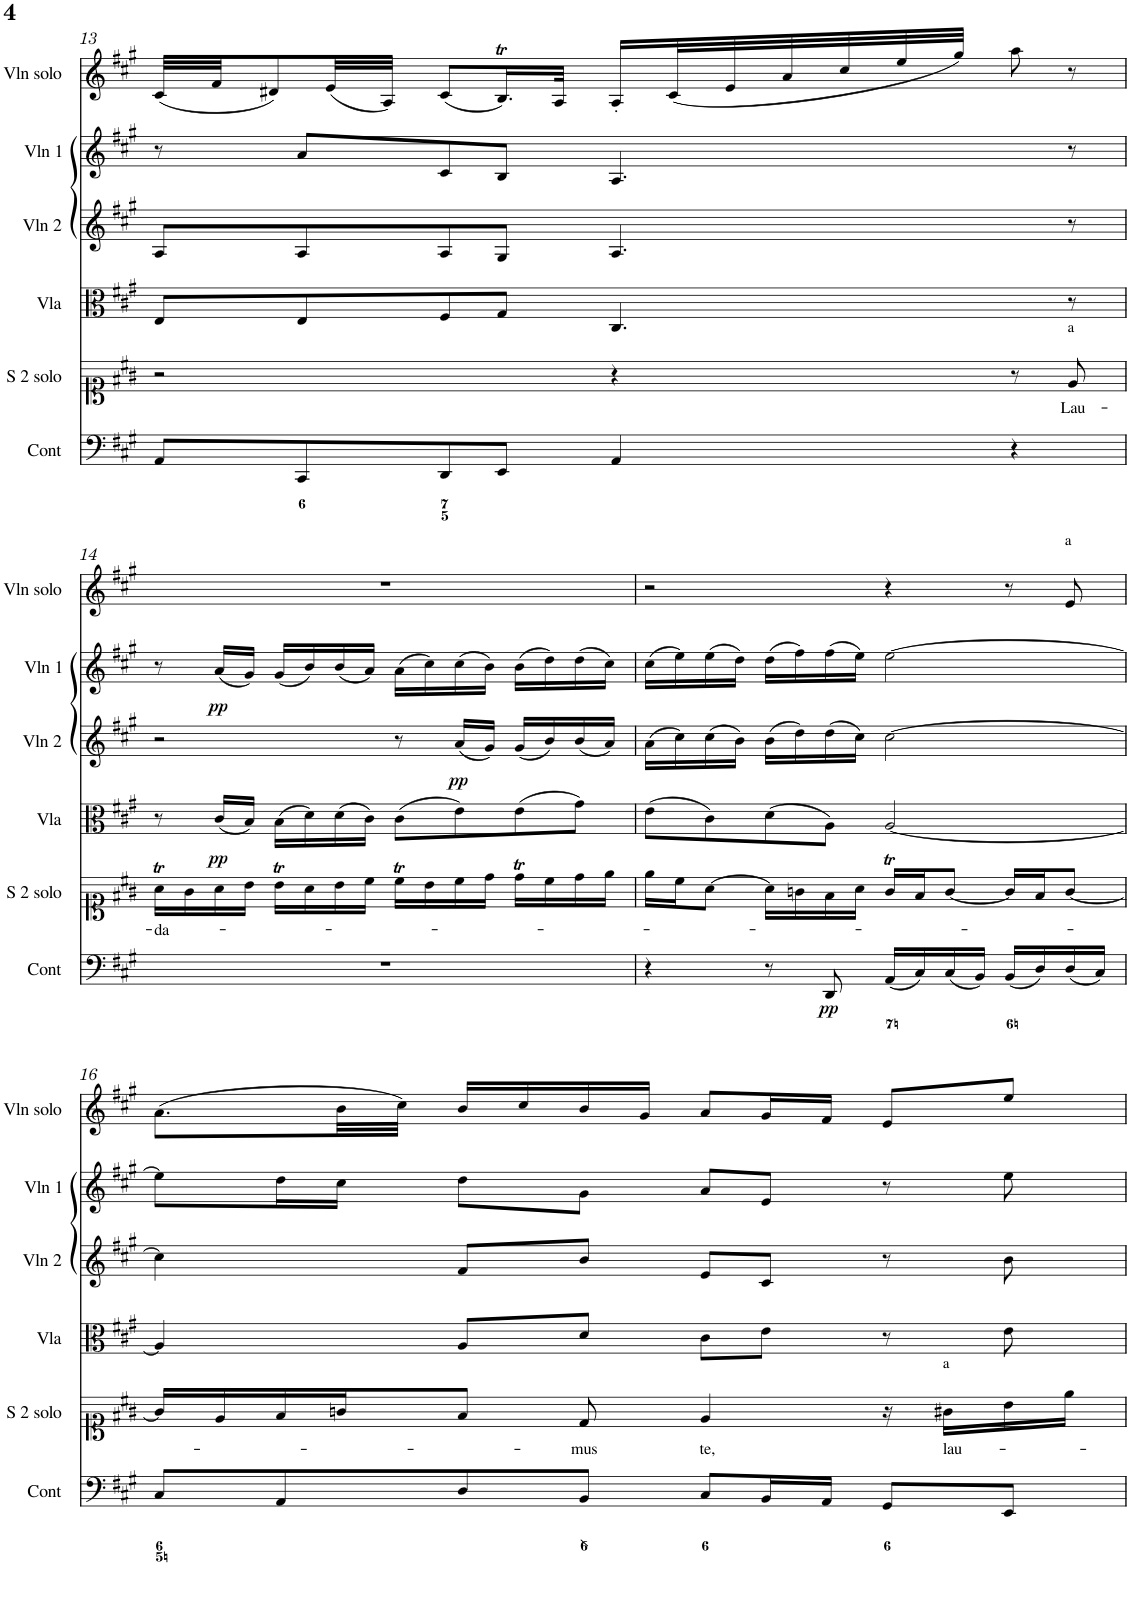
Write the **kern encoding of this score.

**kern	**dynam	**kern	**text	**kern	**dynam	**kern	**dynam	**kern	**dynam	**kern
*part6	*part6	*part5	*part5	*part4	*part4	*part3	*part3	*part2	*part2	*part1
*staff6	*staff6	*staff5	*staff5	*staff4	*staff4	*staff3	*staff3	*staff2	*staff2	*staff1
*I"Continuo	*	*I"Soprano 2 solo (sic)	*	*I"Viola	*	*I"Violin 2	*	*I"Violin 1	*	*I"Violin solo
*I'Cont	*	*I'S 2 solo	*	*I'Vla	*	*I'Vln 2	*	*I'Vln 1	*	*I'Vln solo
!!LO:PB:g=z
*clefF4	*	*clefC1	*	*clefC3	*	*clefG2	*	*clefG2	*	*clefG2
*k[f#c#g#]	*	*k[f#c#g#]	*	*k[f#c#g#]	*	*k[f#c#g#]	*	*k[f#c#g#]	*	*k[f#c#g#]
*M4/4	*	*M4/4	*	*M4/4	*	*M4/4	*	*M4/4	*	*M4/4
*met(c)	*	*met(c)	*	*met(c)	*	*met(c)	*	*met(c)	*	*met(c)
=13	=13	=13	=13	=13	=13	=13	=13	=13	=13	=13
8AA/L	.	2r	.	8E/L	.	8A/L	.	8r	.	(32c#/LLL
.	.	.	.	.	.	.	.	.	.	32f#/JJ
.	.	.	.	.	.	.	.	.	.	8d#X/)
8CC#/	.	.	.	8E/	.	8A/	.	8a/L	.	.
.	.	.	.	.	.	.	.	.	.	(32e/LL
.	.	.	.	.	.	.	.	.	.	32A/JJJ)
8DD/	.	.	.	8F#/	.	8A/	.	8c#/	.	(8c#/L
8EE/J	.	.	.	8G#/J	.	8G#/J	.	8B/J	.	16.BT/L)
.	.	.	.	.	.	.	.	.	.	32A/JJk
4AA/	.	4r	.	4.C#/	.	4.A/	.	4.A/	.	16A'/LL
.	.	.	.	.	.	.	.	.	.	(32c#/L
.	.	.	.	.	.	.	.	.	.	32e/
.	.	.	.	.	.	.	.	.	.	32a/
.	.	.	.	.	.	.	.	.	.	32cc#/
.	.	.	.	.	.	.	.	.	.	32ee/
.	.	.	.	.	.	.	.	.	.	32gg#/JJJ)
4r	.	8r	.	.	.	.	.	.	.	8aa\
!	!	!LO:TX:a:t=a	!	!	!	!	!	!	!	!
!	!	!	!LO:LY:b	!	!	!	!	!	!	!
.	.	8e/	Lau-	8r	.	8r	.	8r	.	8r
!!LO:LB:g=z
=14	=14	=14	=14	=14	=14	=14	=14	=14	=14	=14
!	!	!	!LO:LY:b	!	!	!	!	!	!	!
1r	.	16aT\LL	-da-	8r	.	2r	.	8r	.	1r
.	.	16g#\	.	.	.	.	.	.	.	.
!	!	!	!	!	!LO:DY:b	!	!	!	!LO:DY:b	!
.	.	16a\	.	(16c#/LL	pp	.	.	(16a/LL	pp	.
.	.	16b\JJ	.	16B/JJ)	.	.	.	16g#/JJ)	.	.
.	.	16bT\LL	.	(16B\LL	.	.	.	(16g#/LL	.	.
.	.	16a\	.	16d\)	.	.	.	16b/)	.	.
.	.	16b\	.	(16d\	.	.	.	(16b/	.	.
.	.	16cc#\JJ	.	16c#\JJ)	.	.	.	16a/JJ)	.	.
.	.	16cc#t\LL	.	(8c#\L	.	8r	.	(16a\LL	.	.
.	.	16b\	.	.	.	.	.	16cc#\)	.	.
!	!	!	!	!	!	!	!LO:DY:b	!	!	!
.	.	16cc#\	.	8e\)	.	(16a/LL	pp	(16cc#\	.	.
.	.	16dd\JJ	.	.	.	16g#/JJ)	.	16b\JJ)	.	.
.	.	16ddT\LL	.	(8e\	.	(16g#/LL	.	(16b\LL	.	.
.	.	16cc#\	.	.	.	16b/)	.	16dd\)	.	.
.	.	16dd\	.	8g#\J)	.	(16b/	.	(16dd\	.	.
.	.	16ee\JJ	.	.	.	16a/JJ)	.	16cc#\JJ)	.	.
=15	=15	=15	=15	=15	=15	=15	=15	=15	=15	=15
4r	.	16ee\LL	.	(8e\L	.	(16a\LL	.	(16cc#\LL	.	2r
.	.	16cc#\J	.	.	.	16cc#\)	.	16ee\)	.	.
.	.	[8a\J	.	8c#\)	.	(16cc#\	.	(16ee\	.	.
.	.	.	.	.	.	16b\JJ)	.	16dd\JJ)	.	.
8r	.	16a\LL]	.	(8d\	.	(16b\LL	.	(16dd\LL	.	.
.	.	16gn\	.	.	.	16dd\)	.	16ff#\)	.	.
!	!LO:DY:b	!	!	!	!	!	!	!	!	!
8DD/	pp	16f#\	.	8A\J)	.	(16dd\	.	(16ff#\	.	.
.	.	16a\JJ	.	.	.	16cc#\JJ)	.	16ee\JJ)	.	.
(16AA/LL	.	16gT/LL	.	[2A/	.	[2cc#\	.	[2ee\	.	4r
16C#/)	.	16f#/J	.	.	.	.	.	.	.	.
(16C#/	.	[8g/J	.	.	.	.	.	.	.	.
16BB/JJ)	.	.	.	.	.	.	.	.	.	.
(16BB/LL	.	16g/LL]	.	.	.	.	.	.	.	8r
16D/)	.	16f#/J	.	.	.	.	.	.	.	.
!	!	!	!	!	!	!	!	!	!	!LO:TX:a:t=a
(16D/	.	[8g/J	.	.	.	.	.	.	.	8e/
16C#/JJ)	.	.	.	.	.	.	.	.	.	.
!!LO:LB:g=z
=16	=16	=16	=16	=16	=16	=16	=16	=16	=16	=16
8C#/L	.	16g/LL]	.	4A/]	.	4cc#\]	.	8ee\L]	.	(8.a\L
.	.	16e/	.	.	.	.	.	.	.	.
8AA/	.	16f#/	.	.	.	.	.	16dd\L	.	.
.	.	16gn/J	.	.	.	.	.	16cc#\JJ	.	32b\LL
.	.	.	.	.	.	.	.	.	.	32cc#\JJJ)
8D/	.	8f#/J	.	8A/L	.	8f#/L	.	8dd\L	.	16b/LL
.	.	.	.	.	.	.	.	.	.	16cc#/
!	!	!	!LO:LY:b	!	!	!	!	!	!	!
8BB/J	.	8d/	-mus	8d/J	.	8b/J	.	8g#\J	.	16b/
.	.	.	.	.	.	.	.	.	.	16g#/JJ
!	!	!	!LO:LY:b	!	!	!	!	!	!	!
8C#/L	.	4e/	te,	8c#\L	.	8e/L	.	8a/L	.	8a/L
16BB/L	.	.	.	8e\J	.	8c#/J	.	8e/J	.	16g#/L
16AA/JJ	.	.	.	.	.	.	.	.	.	16f#/JJ
8GG#/L	.	16r	.	8r	.	8r	.	8r	.	8e/L
!	!	!LO:TX:a:t=a	!	!	!	!	!	!	!	!
!	!	!	!LO:LY:b	!	!	!	!	!	!	!
.	.	16g#X\LL	lau-	.	.	.	.	.	.	.
8EE/J	.	16b\	.	8e\	.	8b\	.	8ee\	.	8ee/J
.	.	16ee\JJ	.	.	.	.	.	.	.	.
=	=	=	=	=	=	=	=	=	=	=
*-	*-	*-	*-	*-	*-	*-	*-	*-	*-	*-
